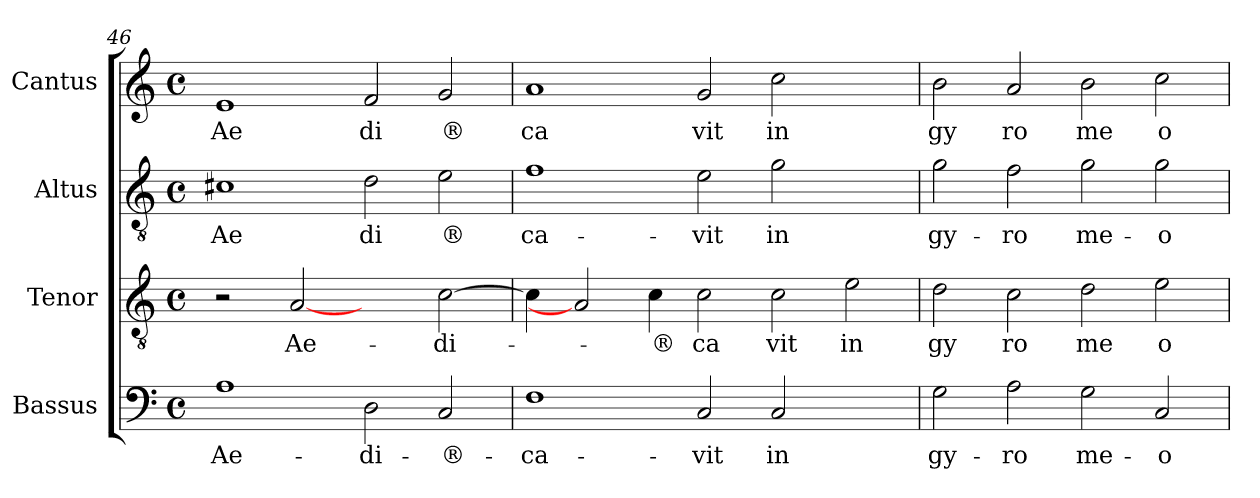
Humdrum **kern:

**kern	**text	**kern	**text	**kern	**text	**kern	**text
*part4	*part4	*part3	*part3	*part2	*part2	*part1	*part1
*staff4	*staff4	*staff3	*staff3	*staff2	*staff2	*staff1	*staff1
*I"Bassus	*	*I"Tenor	*	*I"Altus	*	*I"Cantus	*
*clefF4	*	*clefGv2	*	*clefGv2	*	*clefG2	*
*M4/4	*	*M4/4	*	*M4/4	*	*M4/4	*
*met(c)	*	*met(c)	*	*met(c)	*	*met(c)	*
=46	=46	=46	=46	=46	=46	=46	=46
!	!LO:LY:b:cj	!	!	!	!LO:LY:b:cj	!	!LO:LY:b:cj
1A	Ae-	2r	.	1c#X	Ae	1e	Ae
!	!	!	!LO:LY:b:cj	!	!	!	!
.	.	[2A	Ae-	.	.	.	.
!	!LO:LY:b:cj	!	!	!	!LO:LY:b:cj	!	!LO:LY:b:cj
2D\	-di-	2ryy	.	2d\	di	2f/	di
!	!LO:LY:b:cj	!	!LO:LY:b:cj	!	!LO:LY:b:cj	!	!LO:LY:b:cj
2C/	-®-	[<2c\	-di-	2e\	®	2g/	®
!!LO:LB:g=z
=47	=47	=47	=47	=47	=47	=47	=47
!	!LO:LY:b:cj	!	!	!	!LO:LY:b:cj	!	!LO:LY:b:cj
1F	-ca-	4c\]	.	1f	ca-	1a	ca
.	.	2A]	.	.	.	.	.
!	!	!	!LO:LY:b:cj	!	!	!	!
.	.	4c\	-®	.	.	.	.
!	!LO:LY:b:cj	!	!LO:LY:b:cj	!	!LO:LY:b:cj	!	!LO:LY:b:cj
2C/	-vit	2c\	ca	2e\	-vit	2g/	vit
!	!LO:LY:b:cj	!	!LO:LY:b:cj	!	!LO:LY:b:cj	!	!LO:LY:b:cj
2C/	in	2c\	vit	2g\	in	2cc\	in
!	!	!	!LO:LY:b:cj	!	!	!	!
2ryy	.	2e\	in	2ryy	.	2ryy	.
=48	=48	=48	=48	=48	=48	=48	=48
!	!LO:LY:b:cj	!	!LO:LY:b:cj	!	!LO:LY:b:cj	!	!LO:LY:b:cj
2G\	gy-	2d\	gy	2g\	gy-	2b\	gy
!	!LO:LY:b:cj	!	!LO:LY:b:cj	!	!LO:LY:b:cj	!	!LO:LY:b:cj
2A\	-ro	2c\	ro	2f\	-ro	2a/	ro
!	!LO:LY:b:cj	!	!LO:LY:b:cj	!	!LO:LY:b:cj	!	!LO:LY:b:cj
2G\	me-	2d\	me	2g\	me-	2b\	me
!	!LO:LY:b:cj	!	!LO:LY:b:cj	!	!LO:LY:b:cj	!	!LO:LY:b:cj
2C/	-o	2e\	o	2g\	-o	2cc\	o
=	=	=	=	=	=	=	=
*-	*-	*-	*-	*-	*-	*-	*-
